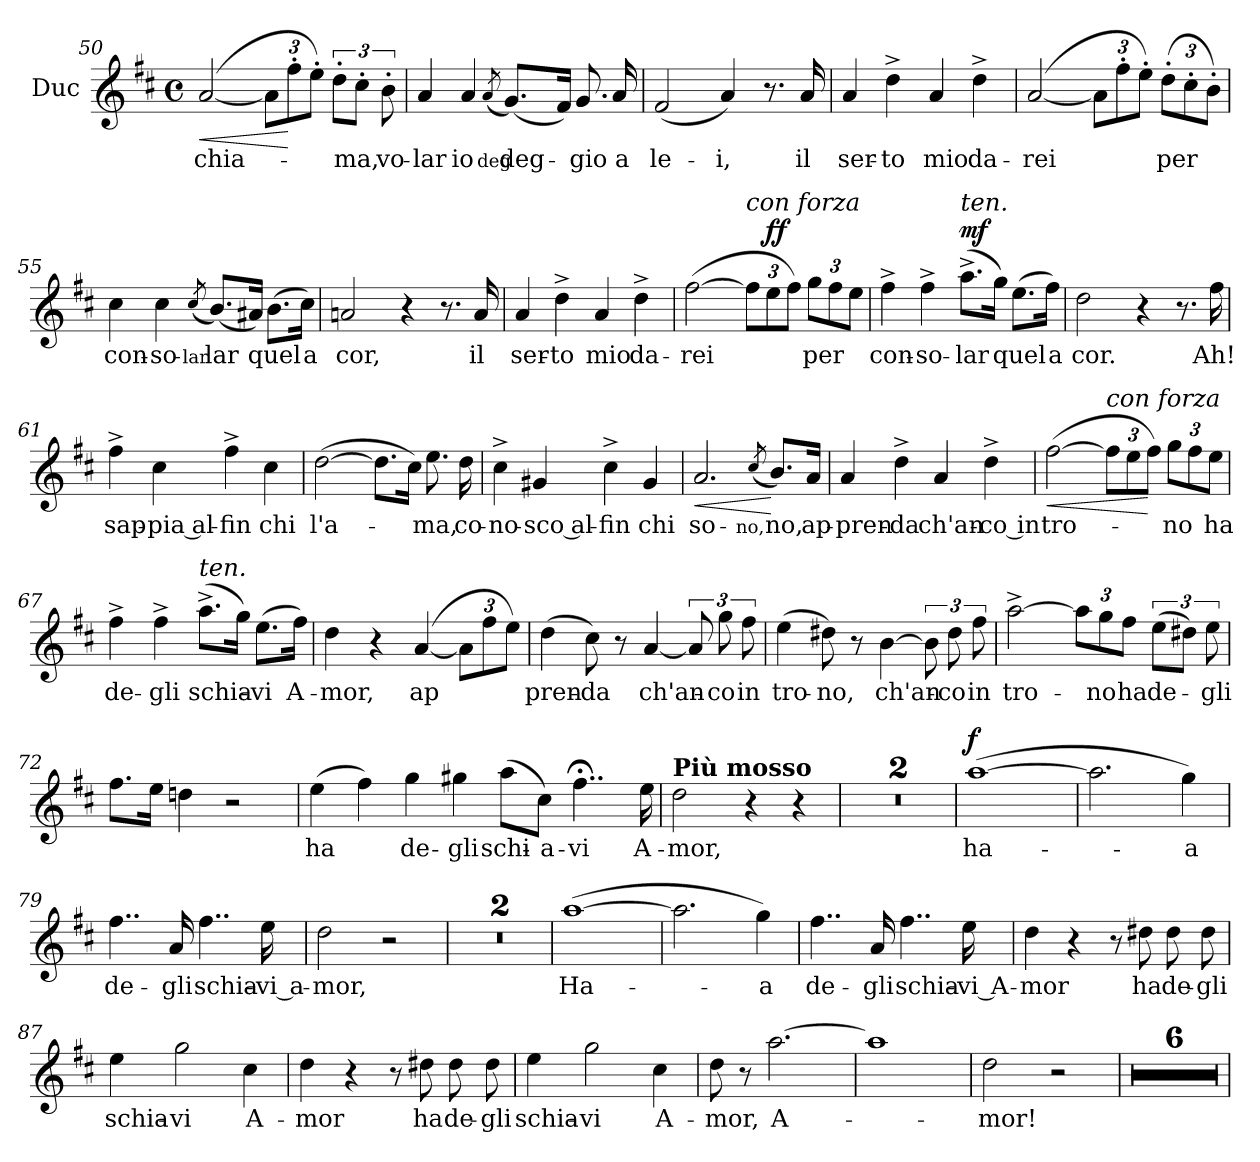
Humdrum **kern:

**kern	**text	**dynam
*part1	*part1	*part1
*staff1	*staff1	*staff1
*I"Duc	*	*
*I'Duc	*	*
*clefG2	*	*
*k[f#c#]	*	*
*M4/4	*	*
*met(c)	*	*
=50	=50	=50
!	!	!LO:HP:b
([2a/	chia-	<
*Xbrackettup	*	*
12a\L]	.	.
12ff#'\	.	[
12ee'\J)	.	.
*brackettup	*	*
12dd'\L	.	.
12cc#'\J	-ma,	.
12b'\	vo-	.
=51	=51	=51
4a/	-lar	.
4a/	io	.
(8qa/	deg-	.
(8.g/L)	deg-	.
16f#/Jk)	.	.
8.g/	-gio	.
16a/	a	.
!!LO:PB:g=z
=52	=52	=52
(2f#/	le-	.
4a/)	-i,	.
8.r	.	.
16a/	il	.
=53	=53	=53
4a/	ser-	.
4dd^\	-to	.
4a/	mio	.
4dd^\	da-	.
=54	=54	=54
([2a/	-rei	.
*Xbrackettup	*	*
12a\L]	.	.
12ff#'\	.	.
12ee'\J)	.	.
(12dd'\L	per	.
12cc#'\	.	.
12b'\J)	.	.
!!LO:LB:g=z
=55	=55	=55
4cc#\	con-	.
4cc#\	-so-	.
(8qcc#/	-lar	.
(8.b/L)	-lar	.
16a#X/Jk)	.	.
(8.b\L	quel	.
16cc#\Jk)	a	.
=56	=56	=56
2an/	cor,	.
4r	.	.
8.r	.	.
16a/	il	.
!!LO:LB:g=z
=57	=57	=57
4a/	ser-	.
4dd^\	-to	.
4a/	mio	.
4dd^\	da-	.
=58	=58	=58
([2ff#\	-rei	.
!LO:TX:a:i:t=con forza	!	!
12ff#\L]	.	.
!	!	!LO:DY:a
12ee\	.	ff
12ff#\J)	.	.
12gg\L	per	.
12ff#\	.	.
12ee\J	.	.
=59	=59	=59
4ff#^\	con-	.
4ff#^\	-so-	.
!LO:TX:a:i:t=ten.	!	!
!	!	!LO:DY:a
(8.aa^\L	-lar	mf
16gg\Jk)	.	.
(8.ee\L	quel	.
16ff#\Jk)	a	.
!!LO:LB:g=z
=60	=60	=60
2dd\	cor.	.
4r	.	.
8.r	.	.
16ff#\	Ah!	.
=61	=61	=61
4ff#^\	sap-	.
4cc#\	-pia al-	.
4ff#^\	-fin	.
4cc#\	chi	.
=62	=62	=62
([2dd\	l'a-	.
8.dd\L]	.	.
16cc#\Jk)	.	.
8.ee\	-ma,	.
16dd\	co-	.
!!LO:PB:g=z
=63	=63	=63
4cc#^\	-no-	.
4g#X/	-sco al-	.
4cc#^\	-fin	.
4g#/	chi	.
=64	=64	=64
!	!	!LO:HP:b
2.a/	so-	<
(8qcc#/	-no,	.
8.b/L)	-no,	[
16a/Jk	ap-	.
=65	=65	=65
4a/	-pren-	.
4dd^\	-da	.
4a/	ch'an-	.
4dd^\	-co in	.
!!LO:LB:g=z
=66	=66	=66
!	!	!LO:HP:b
([2ff#\	tro-	<
!LO:TX:a:i:t=con forza	!	!
12ff#\L]	.	.
12ee\	.	.
12ff#\J)	.	[
12gg\L	-no	.
12ff#\	.	.
12ee\J	ha	.
=67	=67	=67
4ff#^\	de-	.
4ff#^\	-gli	.
!LO:TX:a:i:t=ten.	!	!
(8.aa^\L	schia-	.
16gg\Jk)	.	.
(8.ee\L	-vi	.
16ff#\Jk)	A-	.
=68	=68	=68
4dd\	-mor,	.
4r	.	.
([4a/	ap	.
12a\L]	.	.
12ff#\	.	.
12ee\J)	.	.
!!LO:LB:g=z
=69	=69	=69
(4dd\	pren-	.
8cc#\)	-da	.
8r	.	.
[4a/	ch'an-	.
*brackettup	*	*
12a/]	.	.
12gg\	-co	.
12ff#\	in	.
=70	=70	=70
(4ee\	tro-	.
8dd#X\)	-no,	.
8r	.	.
[4b\	ch'an-	.
12b\]	.	.
12dd#\	-co	.
12ff#\	in	.
=71	=71	=71
[2aa^\	tro-	.
*Xbrackettup	*	*
12aa\L]	.	.
12gg\	-no	.
12ff#\J	ha	.
*brackettup	*	*
(12ee\L	de-	.
12dd#X\J)	.	.
12ee\	-gli	.
!!LO:PB:g=z
=72	=72	=72
8.ff#\L	.	.
16ee\Jk	.	.
4ddn\	.	.
2r	.	.
=73	=73	=73
(4ee\	ha	.
4ff#\)	.	.
4gg\	de-	.
4gg#X\	-gli	.
(8aa\L	schi-	.
8cc#\J)	-a-	.
4..ff#;<\	-vi	.
16ee\	A-	.
=74	=74	=74
*MM144	*	*
!LO:TX:a:B:t=Più mosso	!	!
2dd\	-mor,	.
4r	.	.
4r	.	.
!!LO:PB:g=z
=75	=75	=75
1r	.	.
=76	=76	=76
1r	.	.
!!LO:PB:g=z
=77	=77	=77
!	!	!LO:DY:a
([1aa	ha-	f
=78	=78	=78
2.aa\]	.	.
4gg\)	-a	.
!!LO:PB:g=z
=79	=79	=79
4..ff#\	de-	.
16a/	-gli	.
4..ff#\	schia-	.
16ee\	-vi a-	.
=80	=80	=80
2dd\	-mor,	.
2r	.	.
!!LO:PB:g=z
=81	=81	=81
1r	.	.
=82	=82	=82
1r	.	.
!!LO:PB:g=z
=83	=83	=83
([1aa	Ha-	.
=84	=84	=84
2.aa\]	.	.
4gg\)	-a	.
!!LO:PB:g=z
=85	=85	=85
4..ff#\	de-	.
16a/	-gli	.
4..ff#\	schia-	.
16ee\	-vi A-	.
=86	=86	=86
4dd\	-mor	.
4r	.	.
8r	.	.
8dd#X\	ha	.
8dd#\	de-	.
8dd#\	-gli	.
=87	=87	=87
4ee\	schia-	.
2gg\	-vi	.
4cc#\	A-	.
!!LO:PB:g=z
=88	=88	=88
4dd\	-mor	.
4r	.	.
8r	.	.
8dd#X\	ha	.
8dd#\	de-	.
8dd#\	-gli	.
=89	=89	=89
4ee\	schia-	.
2gg\	-vi	.
4cc#\	A-	.
=90	=90	=90
8dd\	-mor,	.
8r	.	.
[2.aa\	A-	.
!!LO:PB:g=z
=91	=91	=91
1aa]	.	.
=92	=92	=92
2dd\	-mor!	.
2r	.	.
=93	=93	=93
1r	.	.
=94	=94	=94
1r	.	.
!!LO:LB:g=z
=95	=95	=95
1r	.	.
=96	=96	=96
1r	.	.
=97	=97	=97
1r	.	.
=98	=98	=98
1r	.	.
=	=	=
*-	*-	*-
